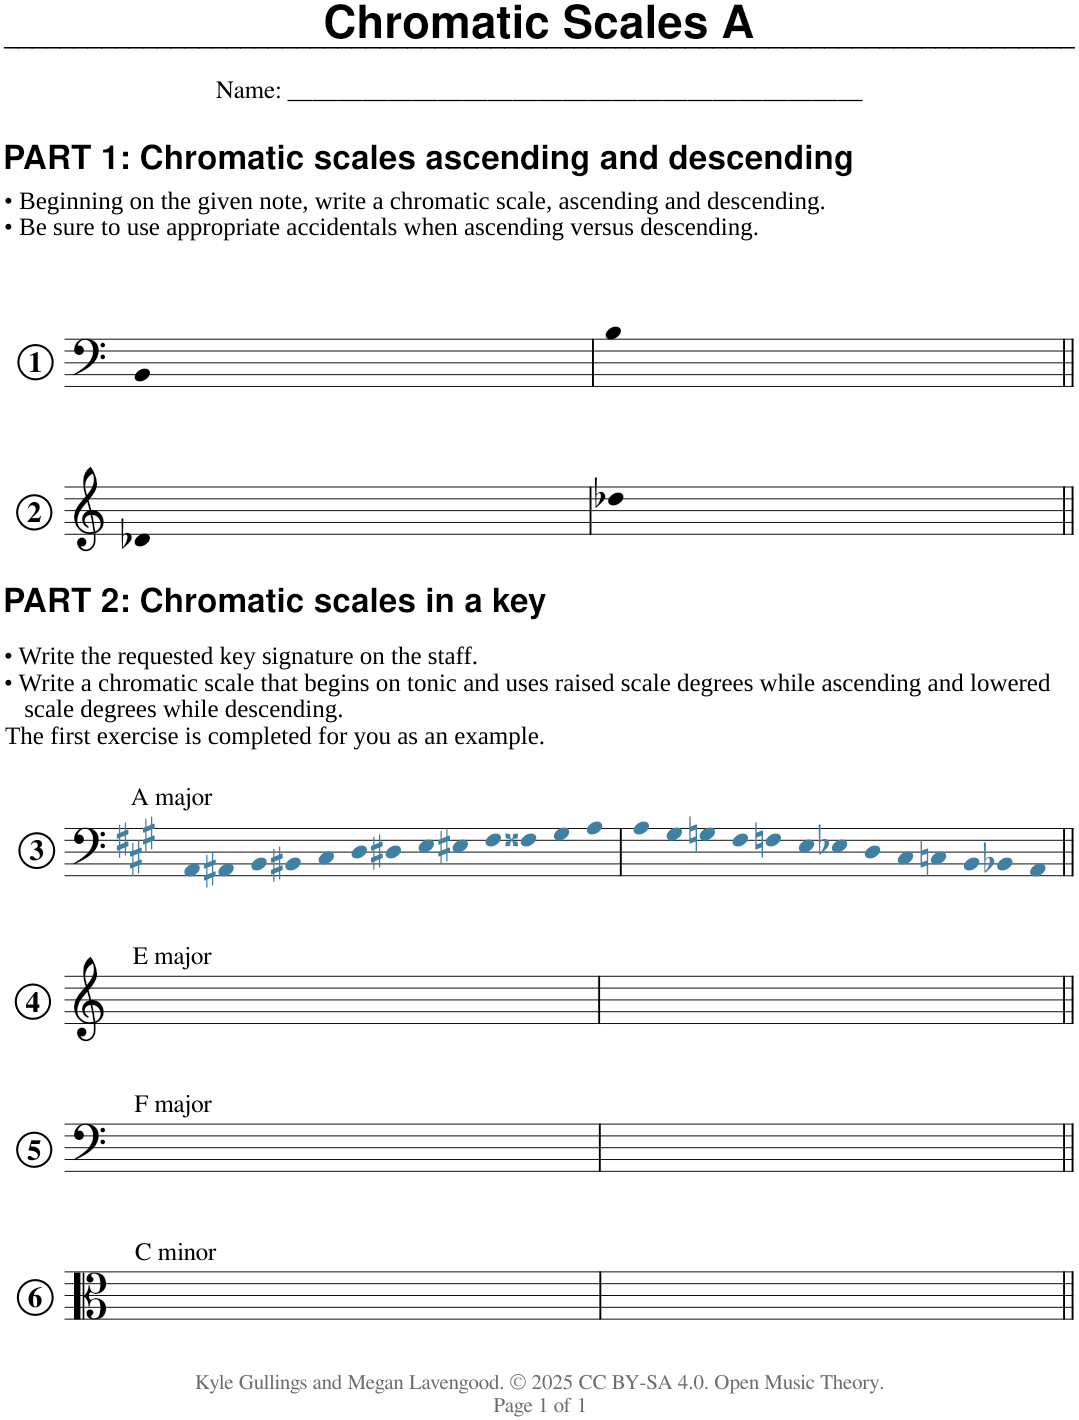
**kern
*part1
*staff1
*I"Flute
*I'Fl.
*clefF4
*k[]
*M13/4
!!LO:REH:place=s1:a:B:cj:enc=circle:fs=14:t=1
=1
4BB
0ryy
1ryy
=2
4B
0ryy
1ryy
!!LO:LB:g=z
!!LO:REH:place=s1:a:B:cj:enc=circle:fs=14:t=2
=3||
*clefG2
*k[]
4d-X
0ryy
1ryy
=4
4dd-X
0ryy
1ryy
!!LO:LB:g=z
!!LO:REH:place=s1:a:B:cj:enc=circle:fs=14:t=3
=1||
*clefF4
*k[f#c#g#]
!LO:TX:a:t=A major
4AAi
4AA#Xi
4BBi
4BB#Xi
4C#i
4Di
4D#Xi
4Ei
4E#Xi
4F#i
4F##Xi
4G#i
4Ai
=2
4Ai
4G#i
4Gni
4F#i
4Fni
4Ei
4E-Xi
4Di
4C#i
4Cni
4BBi
4BB-Xi
4AAi
!!LO:LB:g=z
!!LO:REH:place=s1:a:B:cj:enc=circle:fs=14:t=4
=1||
*clefG2
*k[]
!LO:TX:a:t=E major
0ryy
1ryy
4ryy
=2
0ryy
1ryy
4ryy
!!LO:LB:g=z
!!LO:REH:place=s1:a:B:cj:enc=circle:fs=14:t=5
=3||
*clefF4
!LO:TX:a:t=F major
0ryy
1ryy
4ryy
=4
0ryy
1ryy
4ryy
!!LO:LB:g=z
!!LO:REH:place=s1:a:B:cj:enc=circle:fs=14:t=6
=5||
*clefC3
!LO:TX:a:t=C minor
0ryy
1ryy
4ryy
=6
0ryy
1ryy
4ryy
=||
*-
